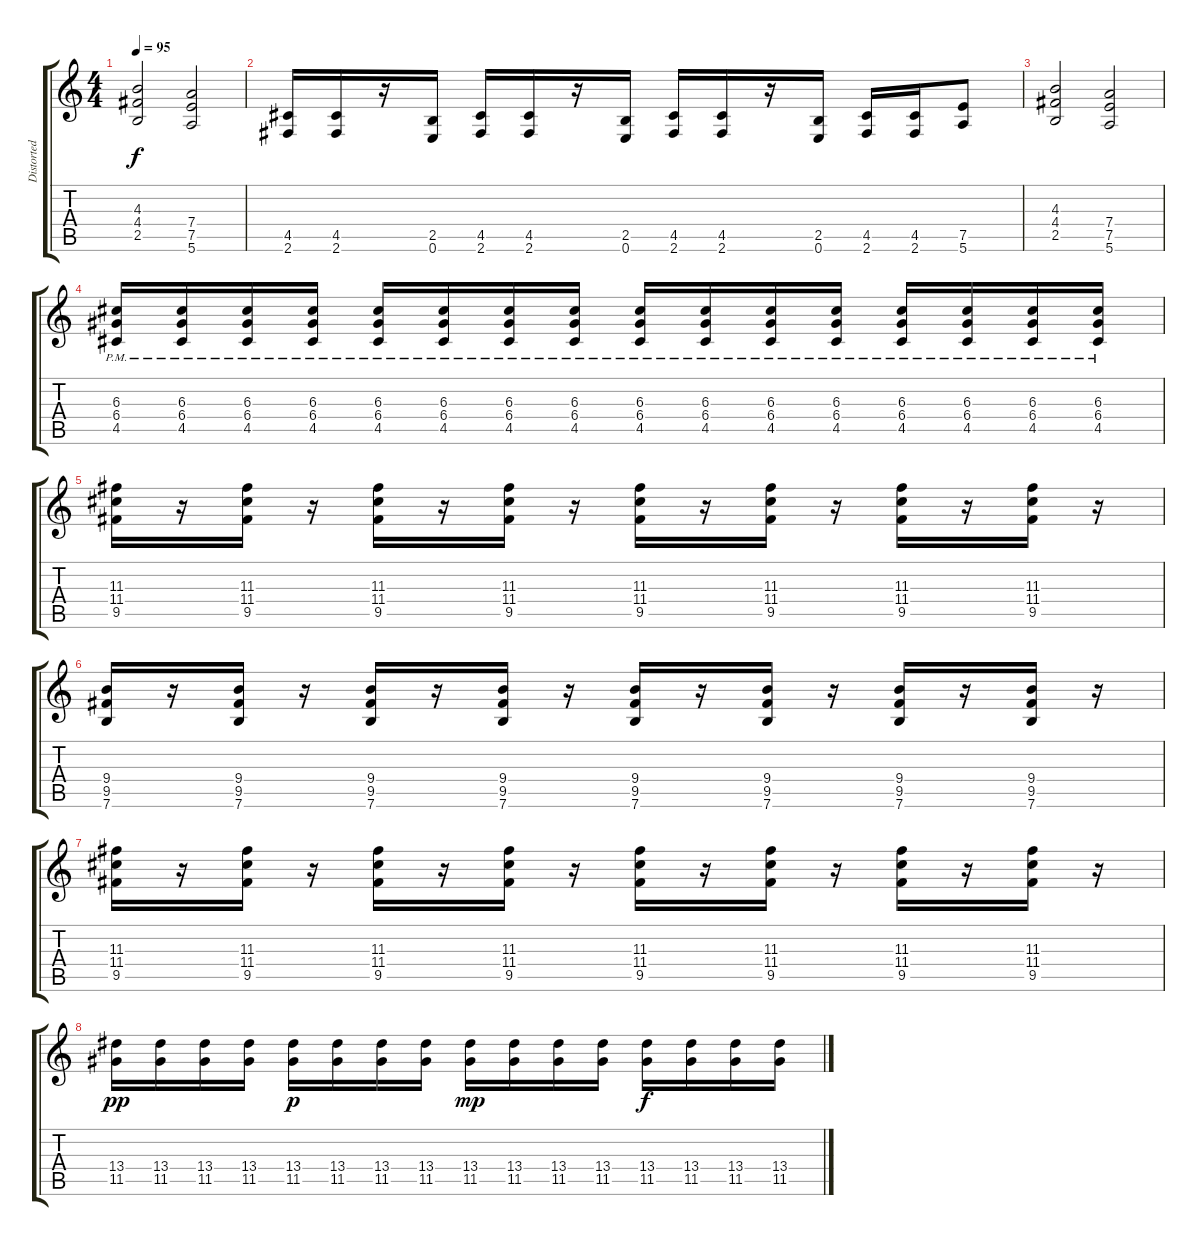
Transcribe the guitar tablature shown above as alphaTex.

\track ("Distorted" "Distorted") {instrument distortionguitar}
\staff {score tabs}
\tuning (E4 B3 G3 D3 A2 E2) {hide}
\ts (4 4)
\tempo 95
\clef g2
\ks c
(4.3 4.4 2.5).2{dy f} (7.4 7.5 5.6).2 |
(4.5 2.6).16 (4.5 2.6).16 r.16 (2.5 0.6).16 (4.5 2.6).16 (4.5 2.6).16 r.16 (2.5 0.6).16 (4.5 2.6).16 (4.5 2.6).16 r.16 (2.5 0.6).16 (4.5 2.6).16 (4.5 2.6).16 (7.5 5.6).8 |
(4.3 4.4 2.5).2 (7.4 7.5 5.6).2 |
(6.3{pm} 6.4{pm} 4.5{pm}).16 (6.3{pm} 6.4{pm} 4.5{pm}).16 (6.3{pm} 6.4{pm} 4.5{pm}).16 (6.3{pm} 6.4{pm} 4.5{pm}).16 (6.3{pm} 6.4{pm} 4.5{pm}).16 (6.3{pm} 6.4{pm} 4.5{pm}).16 (6.3{pm} 6.4{pm} 4.5{pm}).16 (6.3{pm} 6.4{pm} 4.5{pm}).16 (6.3{pm} 6.4{pm} 4.5{pm}).16 (6.3{pm} 6.4{pm} 4.5{pm}).16 (6.3{pm} 6.4{pm} 4.5{pm}).16 (6.3{pm} 6.4{pm} 4.5{pm}).16 (6.3{pm} 6.4{pm} 4.5{pm}).16 (6.3{pm} 6.4{pm} 4.5{pm}).16 (6.3{pm} 6.4{pm} 4.5{pm}).16 (6.3{pm} 6.4{pm} 4.5{pm}).16 |
(11.3 11.4 9.5).16 r.16 (11.3 11.4 9.5).16 r.16 (11.3 11.4 9.5).16 r.16 (11.3 11.4 9.5).16 r.16 (11.3 11.4 9.5).16 r.16 (11.3 11.4 9.5).16 r.16 (11.3 11.4 9.5).16 r.16 (11.3 11.4 9.5).16 r.16 |
(9.4 9.5 7.6).16 r.16 (9.4 9.5 7.6).16 r.16 (9.4 9.5 7.6).16 r.16 (9.4 9.5 7.6).16 r.16 (9.4 9.5 7.6).16 r.16 (9.4 9.5 7.6).16 r.16 (9.4 9.5 7.6).16 r.16 (9.4 9.5 7.6).16 r.16 |
(11.3 11.4 9.5).16 r.16 (11.3 11.4 9.5).16 r.16 (11.3 11.4 9.5).16 r.16 (11.3 11.4 9.5).16 r.16 (11.3 11.4 9.5).16 r.16 (11.3 11.4 9.5).16 r.16 (11.3 11.4 9.5).16 r.16 (11.3 11.4 9.5).16 r.16 |
(13.4 11.5).16{dy pp} (13.4 11.5).16 (13.4 11.5).16 (13.4 11.5).16 (13.4 11.5).16{dy p} (13.4 11.5).16 (13.4 11.5).16 (13.4 11.5).16 (13.4 11.5).16{dy mp} (13.4 11.5).16 (13.4 11.5).16 (13.4 11.5).16 (13.4 11.5).16{dy f} (13.4 11.5).16 (13.4 11.5).16 (13.4 11.5).16
